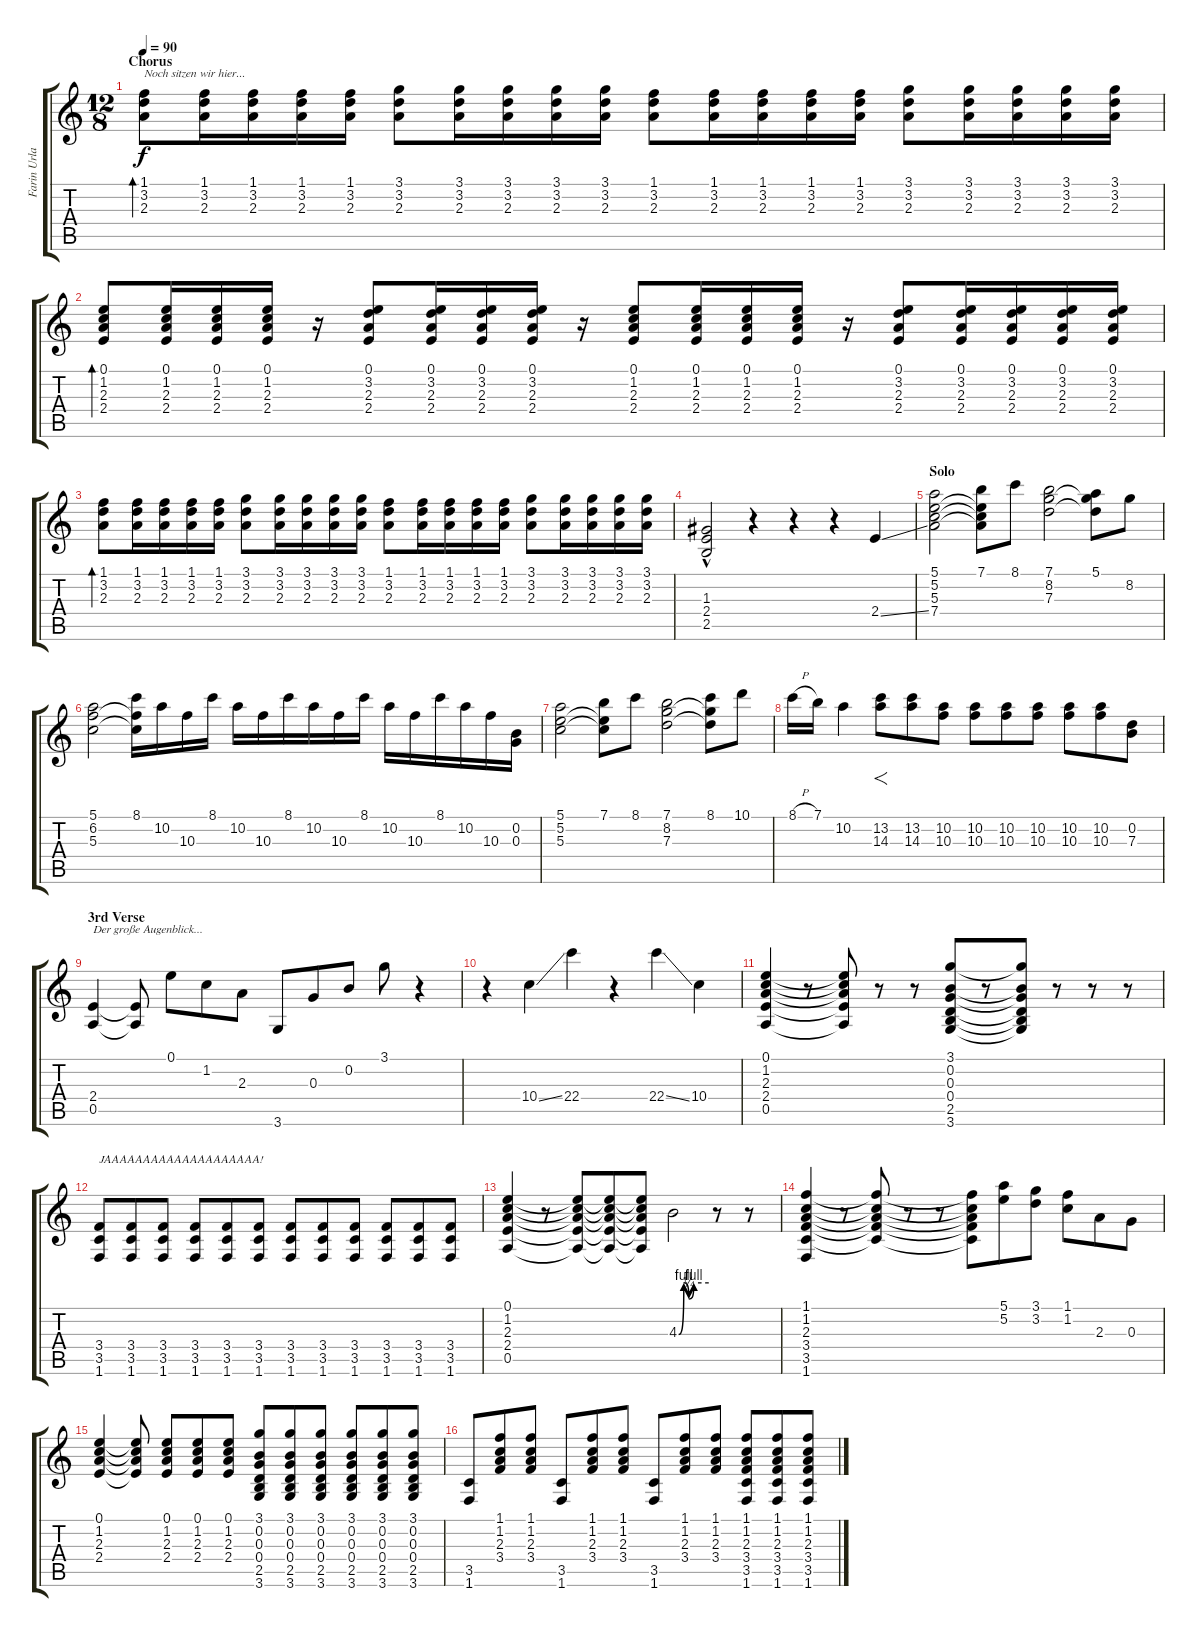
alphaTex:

\track ("Farin Urlaub" "Farin Urla") {instrument distortionguitar}
\staff {score tabs}
\tuning (E4 B3 G3 D3 A2 E2) {hide}
\ts (12 8)
\section ("" "Chorus")
\tempo 90
\clef g2
\ks c
(1.1 3.2 2.3).8{bd 60 txt "Noch sitzen wir hier..." dy f} (1.1 3.2 2.3).16 (1.1 3.2 2.3).16 (1.1 3.2 2.3).16 (1.1 3.2 2.3).16 (3.1 3.2 2.3).8 (3.1 3.2 2.3).16 (3.1 3.2 2.3).16 (3.1 3.2 2.3).16 (3.1 3.2 2.3).16 (1.1 3.2 2.3).8 (1.1 3.2 2.3).16 (1.1 3.2 2.3).16 (1.1 3.2 2.3).16 (1.1 3.2 2.3).16 (3.1 3.2 2.3).8 (3.1 3.2 2.3).16 (3.1 3.2 2.3).16 (3.1 3.2 2.3).16 (3.1 3.2 2.3).16 |
(0.1 1.2 2.3 2.4).8{bd 60} (0.1 1.2 2.3 2.4).16 (0.1 1.2 2.3 2.4).16 (0.1 1.2 2.3 2.4).16 r.16 (0.1 3.2 2.3 2.4).8 (0.1 3.2 2.3 2.4).16 (0.1 3.2 2.3 2.4).16 (0.1 3.2 2.3 2.4).16 r.16 (0.1 1.2 2.3 2.4).8 (0.1 1.2 2.3 2.4).16 (0.1 1.2 2.3 2.4).16 (0.1 1.2 2.3 2.4).16 r.16 (0.1 3.2 2.3 2.4).8 (0.1 3.2 2.3 2.4).16 (0.1 3.2 2.3 2.4).16 (0.1 3.2 2.3 2.4).16 (0.1 3.2 2.3 2.4).16 |
(1.1 3.2 2.3).8{bd 60} (1.1 3.2 2.3).16 (1.1 3.2 2.3).16 (1.1 3.2 2.3).16 (1.1 3.2 2.3).16 (3.1 3.2 2.3).8 (3.1 3.2 2.3).16 (3.1 3.2 2.3).16 (3.1 3.2 2.3).16 (3.1 3.2 2.3).16 (1.1 3.2 2.3).8 (1.1 3.2 2.3).16 (1.1 3.2 2.3).16 (1.1 3.2 2.3).16 (1.1 3.2 2.3).16 (3.1 3.2 2.3).8 (3.1 3.2 2.3).16 (3.1 3.2 2.3).16 (3.1 3.2 2.3).16 (3.1 3.2 2.3).16 |
(1.3 2.4{hac} 2.5).2 r.4 r.4 r.4 2.4{ss}.4 |
\section ("" "Solo")
(5.1 5.2 5.3 7.4).2 (7.1 5.2{t} 5.3{t} 7.4{t}).8 8.1.8 (7.1 8.2 7.3).2 (5.1 8.2{t} 7.3{t}).8 8.2.8 |
(5.1 6.2 5.3).2 (8.1 6.2{t} 5.3{t}).16 10.2.16 10.3.16 8.1.16 10.2.16 10.3.16 8.1.16 10.2.16 10.3.16 8.1.16 10.2.16 10.3.16 8.1.16 10.2.16 10.3.16 (0.2 0.3).16 |
(5.1 5.2 5.3).2 (7.1 5.2{t} 5.3{t}).8 8.1.8 (7.1 8.2 7.3).2 (8.1 8.2{t} 7.3{t}).8 10.1.8 |
8.1{h}.16 7.1.16 10.2.4 (13.2 14.3).8{f} (13.2 14.3).8 (10.2 10.3).8 (10.2 10.3).8 (10.2 10.3).8 (10.2 10.3).8 (10.2 10.3).8 (10.2 10.3).8 (0.2 7.3).8 |
\section ("" "3rd Verse")
(2.4 0.5).4{txt "Der große Augenblick..." volume 3 instrument electricguitarclean} (2.4{t} 0.5{t}).8 0.1.8 1.2.8 2.3.8 3.6.8 0.3.8 0.2.8 3.1.8 r.4 |
r.4{volume 8 instrument electricguitarclean} 10.4{ss}.4 22.4.4 r.4 22.4{ss}.4 10.4.4 |
(0.1 1.2 2.3 2.4 0.5).4{volume 3 instrument electricguitarclean} r.8 (0.1{t} 1.2{t} 2.3{t} 2.4{t} 0.5{t}).8 r.8 r.8 (3.1 0.2 0.3 0.4 2.5 3.6).8 r.8 (3.1{t} 0.2{t} 0.3{t} 0.4{t} 2.5{t} 3.6{t}).8 r.8 r.8 r.8 |
(3.4 3.5 1.6).8{txt "JAAAAAAAAAAAAAAAAAAAA!" volume 8 instrument distortionguitar} (3.4 3.5 1.6).8 (3.4 3.5 1.6).8 (3.4 3.5 1.6).8 (3.4 3.5 1.6).8 (3.4 3.5 1.6).8 (3.4 3.5 1.6).8 (3.4 3.5 1.6).8 (3.4 3.5 1.6).8 (3.4 3.5 1.6).8 (3.4 3.5 1.6).8 (3.4 3.5 1.6).8 |
(0.1 1.2 2.3 2.4 0.5).4 r.8 (0.1{t} 1.2{t} 2.3{t} 2.4{t} 0.5{t}).8 (0.1{t} 1.2{t} 2.3{t} 2.4{t} 0.5{t}).8 (0.1{t} 1.2{t} 2.3{t} 2.4{t} 0.5{t}).8 4.3{be (custom 0 0 10 4 20 1 30 4 60 4)}.2 r.8 r.8 |
(1.1 1.2 2.3 3.4 3.5 1.6).4 r.8 (1.1{t} 1.2{t} 2.3{t} 3.4{t} 3.5{t}).8 r.8 r.8 (1.1{t} 1.2{t} 2.3{t} 3.4{t} 3.5{t}).8 (5.1 5.2).8 (3.1 3.2).8 (1.1 1.2).8 2.3.8 0.3.8 |
(0.1 1.2 2.3 2.4).4 (0.1{t} 1.2{t} 2.3{t} 2.4{t}).8 (0.1 1.2 2.3 2.4).8 (0.1 1.2 2.3 2.4).8 (0.1 1.2 2.3 2.4).8 (3.1 0.2 0.3 0.4 2.5 3.6).8 (3.1 0.2 0.3 0.4 2.5 3.6).8 (3.1 0.2 0.3 0.4 2.5 3.6).8 (3.1 0.2 0.3 0.4 2.5 3.6).8 (3.1 0.2 0.3 0.4 2.5 3.6).8 (3.1 0.2 0.3 0.4 2.5 3.6).8 |
(3.5 1.6).8 (1.1 1.2 2.3 3.4).8 (1.1 1.2 2.3 3.4).8 (3.5 1.6).8 (1.1 1.2 2.3 3.4).8 (1.1 1.2 2.3 3.4).8 (3.5 1.6).8 (1.1 1.2 2.3 3.4).8 (1.1 1.2 2.3 3.4).8 (1.1 1.2 2.3 3.4 3.5 1.6).8 (1.1 1.2 2.3 3.4 3.5 1.6).8 (1.1 1.2 2.3 3.4 3.5 1.6).8
